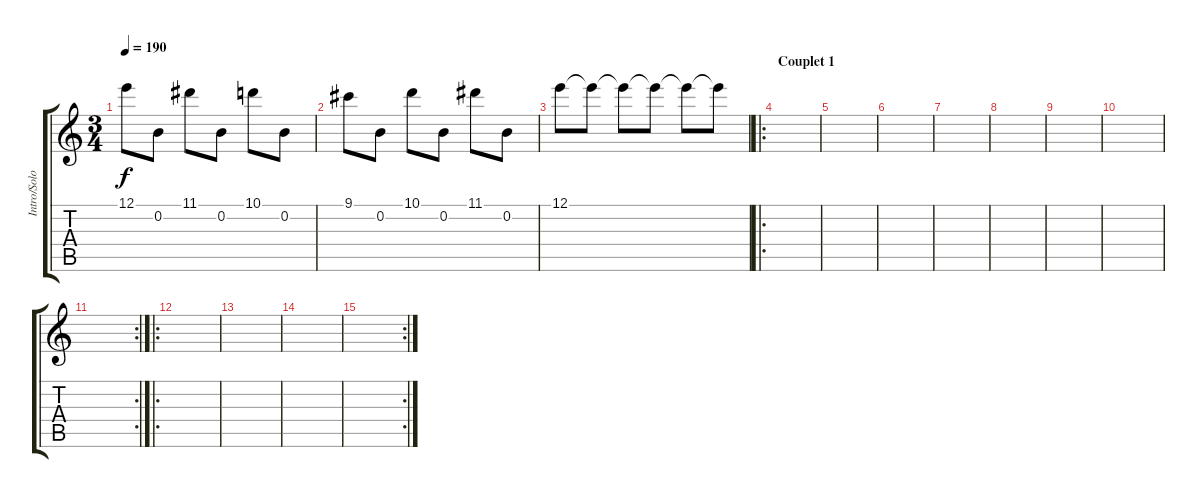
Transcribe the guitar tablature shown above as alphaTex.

\track ("Intro/Solo" "Intro/Solo") {instrument acousticguitarsteel}
\staff {score tabs}
\tuning (E4 B3 G3 D3 A2 E2) {hide}
\ts (3 4)
\tempo 190
\clef g2
\ks c
12.1.8{dy f volume 12} 0.2.8 11.1.8 0.2.8 10.1.8 0.2.8 |
9.1.8 0.2.8 10.1.8 0.2.8 11.1.8 0.2.8 |
12.1.8 12.1{t}.8 12.1{t}.8 12.1{t}.8 12.1{t}.8 12.1{t}.8 |
\ro
\section ("" "Couplet 1")
|
|
|
|
|
|
|
\rc 2
|
\ro
|
|
|
\rc 2
